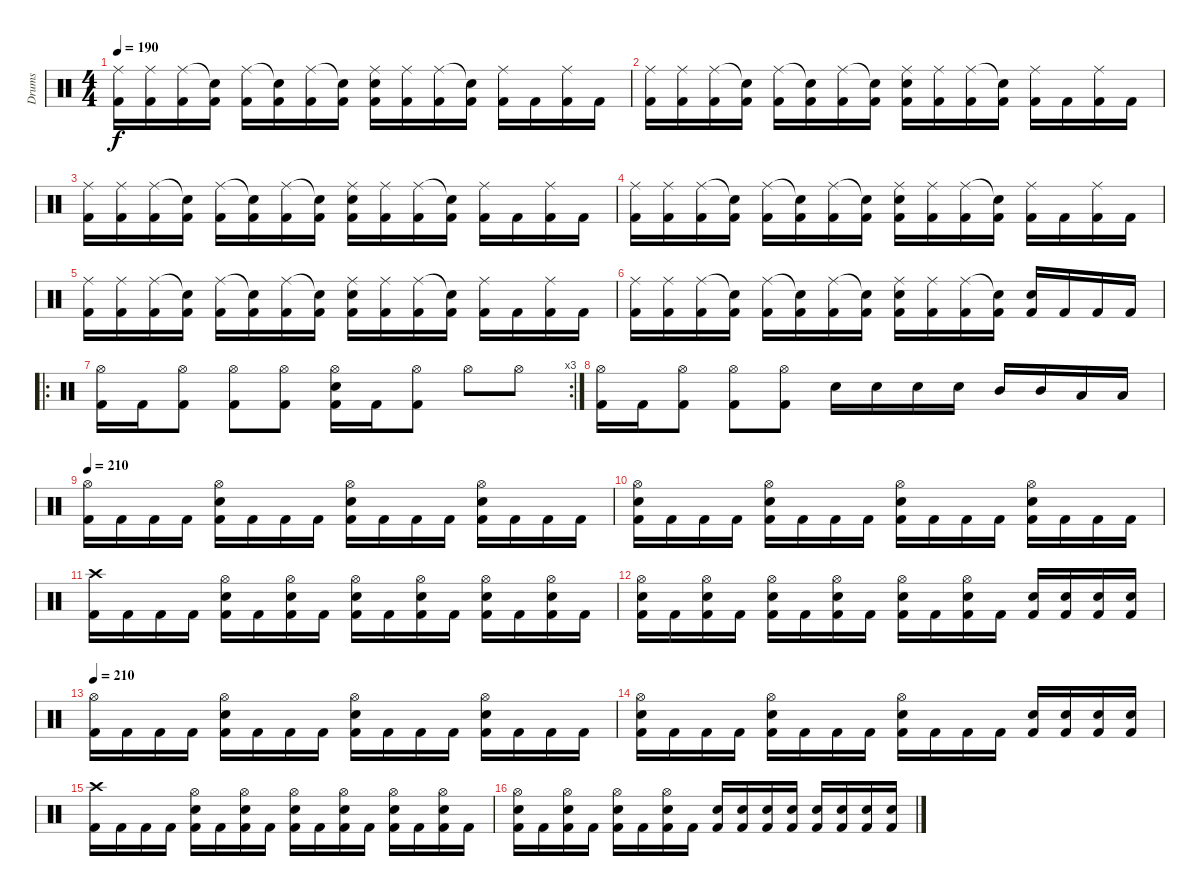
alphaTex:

\track ("Drums" "Drums") {instrument percussion}
\staff {score}
\articulation defaults
\ts (4 4)
\tempo 190
\clef neutral
\ks c
("Ride (middle)" "Kick (hit) 2").16{dy f} ("Ride (middle)" "Kick (hit) 2").16 ("Ride (middle)" "Kick (hit) 2").16 ("Snare (hit)"{t} "Kick (hit) 2").16 ("Ride (middle)" "Kick (hit) 2").16 ("Snare (hit)"{t} "Kick (hit) 2").16 ("Ride (middle)" "Kick (hit) 2").16 ("Snare (hit)"{t} "Kick (hit) 2").16 ("Ride (middle)" "Snare (hit) 2" "Kick (hit) 2").16 ("Ride (middle)" "Kick (hit) 2").16 ("Ride (middle)" "Kick (hit) 2").16 ("Snare (hit)"{t} "Kick (hit) 2").16 ("Ride (middle)" "Kick (hit) 2").16 "Kick (hit) 2".16 ("Ride (middle)" "Kick (hit) 2").16 "Kick (hit) 2".16 |
("Ride (middle)" "Kick (hit) 2").16 ("Ride (middle)" "Kick (hit) 2").16 ("Ride (middle)" "Kick (hit) 2").16 ("Snare (hit)"{t} "Kick (hit) 2").16 ("Ride (middle)" "Kick (hit) 2").16 ("Snare (hit)"{t} "Kick (hit) 2").16 ("Ride (middle)" "Kick (hit) 2").16 ("Snare (hit)"{t} "Kick (hit) 2").16 ("Ride (middle)" "Snare (hit) 2" "Kick (hit) 2").16 ("Ride (middle)" "Kick (hit) 2").16 ("Ride (middle)" "Kick (hit) 2").16 ("Snare (hit)"{t} "Kick (hit) 2").16 ("Ride (middle)" "Kick (hit) 2").16 "Kick (hit) 2".16 ("Ride (middle)" "Kick (hit) 2").16 "Kick (hit) 2".16 |
("Ride (middle)" "Kick (hit) 2").16 ("Ride (middle)" "Kick (hit) 2").16 ("Ride (middle)" "Kick (hit) 2").16 ("Snare (hit)"{t} "Kick (hit) 2").16 ("Ride (middle)" "Kick (hit) 2").16 ("Snare (hit)"{t} "Kick (hit) 2").16 ("Ride (middle)" "Kick (hit) 2").16 ("Snare (hit)"{t} "Kick (hit) 2").16 ("Ride (middle)" "Snare (hit) 2" "Kick (hit) 2").16 ("Ride (middle)" "Kick (hit) 2").16 ("Ride (middle)" "Kick (hit) 2").16 ("Snare (hit)"{t} "Kick (hit) 2").16 ("Ride (middle)" "Kick (hit) 2").16 "Kick (hit) 2".16 ("Ride (middle)" "Kick (hit) 2").16 "Kick (hit) 2".16 |
("Ride (middle)" "Kick (hit) 2").16 ("Ride (middle)" "Kick (hit) 2").16 ("Ride (middle)" "Kick (hit) 2").16 ("Snare (hit)"{t} "Kick (hit) 2").16 ("Ride (middle)" "Kick (hit) 2").16 ("Snare (hit)"{t} "Kick (hit) 2").16 ("Ride (middle)" "Kick (hit) 2").16 ("Snare (hit)"{t} "Kick (hit) 2").16 ("Ride (middle)" "Snare (hit) 2" "Kick (hit) 2").16 ("Ride (middle)" "Kick (hit) 2").16 ("Ride (middle)" "Kick (hit) 2").16 ("Snare (hit)"{t} "Kick (hit) 2").16 ("Ride (middle)" "Kick (hit) 2").16 "Kick (hit) 2".16 ("Ride (middle)" "Kick (hit) 2").16 "Kick (hit) 2".16 |
("Ride (middle)" "Kick (hit) 2").16 ("Ride (middle)" "Kick (hit) 2").16 ("Ride (middle)" "Kick (hit) 2").16 ("Snare (hit)"{t} "Kick (hit) 2").16 ("Ride (middle)" "Kick (hit) 2").16 ("Snare (hit)"{t} "Kick (hit) 2").16 ("Ride (middle)" "Kick (hit) 2").16 ("Snare (hit)"{t} "Kick (hit) 2").16 ("Ride (middle)" "Snare (hit) 2" "Kick (hit) 2").16 ("Ride (middle)" "Kick (hit) 2").16 ("Ride (middle)" "Kick (hit) 2").16 ("Snare (hit)"{t} "Kick (hit) 2").16 ("Ride (middle)" "Kick (hit) 2").16 "Kick (hit) 2".16 ("Ride (middle)" "Kick (hit) 2").16 "Kick (hit) 2".16 |
("Ride (middle)" "Kick (hit) 2").16 ("Ride (middle)" "Kick (hit) 2").16 ("Ride (middle)" "Kick (hit) 2").16 ("Snare (hit)"{t} "Kick (hit) 2").16 ("Ride (middle)" "Kick (hit) 2").16 ("Snare (hit)"{t} "Kick (hit) 2").16 ("Ride (middle)" "Kick (hit) 2").16 ("Snare (hit)"{t} "Kick (hit) 2").16 ("Ride (middle)" "Snare (hit) 2" "Kick (hit) 2").16 ("Ride (middle)" "Kick (hit) 2").16 ("Ride (middle)" "Kick (hit) 2").16 ("Snare (hit)"{t} "Kick (hit) 2").16 ("Snare (hit) 2" "Kick (hit) 2").16 "Kick (hit) 2".16 "Kick (hit) 2".16 "Kick (hit) 2".16 |
\ro
\rc 3
("Hi-Hat (open)" "Kick (hit) 2").16 "Kick (hit) 2".16 ("Hi-Hat (open)" "Kick (hit) 2").8 ("Hi-Hat (open)" "Kick (hit) 2").8 ("Hi-Hat (open)" "Kick (hit) 2").8 ("Hi-Hat (open)" "Snare (hit) 2" "Kick (hit) 2").16 "Kick (hit) 2".16 ("Hi-Hat (open)" "Kick (hit) 2").8 "Hi-Hat (open)".8 "Hi-Hat (open)".8 |
("Hi-Hat (open)" "Kick (hit) 2").16 "Kick (hit) 2".16 ("Hi-Hat (open)" "Kick (hit) 2").8 ("Hi-Hat (open)" "Kick (hit) 2").8 ("Hi-Hat (open)" "Kick (hit) 2").8 "Electric Snare (hit)".16 "Electric Snare (hit)".16 "Electric Snare (hit)".16 "Electric Snare (hit)".16 "Mid Tom (hit)".16 "Mid Tom (hit)".16 "Low Tom (hit)".16 "Low Tom (hit)".16 |
\tempo 210
("Hi-Hat (open)" "Kick (hit) 2").16 "Kick (hit) 2".16 "Kick (hit) 2".16 "Kick (hit) 2".16 ("Hi-Hat (open)" "Snare (hit) 2" "Kick (hit) 2").16 "Kick (hit) 2".16 "Kick (hit) 2".16 "Kick (hit) 2".16 ("Hi-Hat (open)" "Snare (hit) 2" "Kick (hit) 2").16 "Kick (hit) 2".16 "Kick (hit) 2".16 "Kick (hit) 2".16 ("Hi-Hat (open)" "Snare (hit) 2" "Kick (hit) 2").16 "Kick (hit) 2".16 "Kick (hit) 2".16 "Kick (hit) 2".16 |
("Hi-Hat (open)" "Snare (hit) 2" "Kick (hit) 2").16 "Kick (hit) 2".16 "Kick (hit) 2".16 "Kick (hit) 2".16 ("Hi-Hat (open)" "Snare (hit) 2" "Kick (hit) 2").16 "Kick (hit) 2".16 "Kick (hit) 2".16 "Kick (hit) 2".16 ("Hi-Hat (open)" "Snare (hit) 2" "Kick (hit) 2").16 "Kick (hit) 2".16 "Kick (hit) 2".16 "Kick (hit) 2".16 ("Hi-Hat (open)" "Snare (hit) 2" "Kick (hit) 2").16 "Kick (hit) 2".16 "Kick (hit) 2".16 "Kick (hit) 2".16 |
("Crash high (hit)" "Kick (hit) 2").16 "Kick (hit) 2".16 "Kick (hit) 2".16 "Kick (hit) 2".16 ("Hi-Hat (open)" "Snare (hit) 2" "Kick (hit) 2").16 "Kick (hit) 2".16 ("Hi-Hat (open)" "Snare (hit) 2" "Kick (hit) 2").16 "Kick (hit) 2".16 ("Hi-Hat (open)" "Snare (hit) 2" "Kick (hit) 2").16 "Kick (hit) 2".16 ("Hi-Hat (open)" "Snare (hit) 2" "Kick (hit) 2").16 "Kick (hit) 2".16 ("Hi-Hat (open)" "Snare (hit) 2" "Kick (hit) 2").16 "Kick (hit) 2".16 ("Hi-Hat (open)" "Snare (hit) 2" "Kick (hit) 2").16 "Kick (hit) 2".16 |
("Hi-Hat (open)" "Snare (hit) 2" "Kick (hit) 2").16 "Kick (hit) 2".16 ("Hi-Hat (open)" "Snare (hit) 2" "Kick (hit) 2").16 "Kick (hit) 2".16 ("Hi-Hat (open)" "Snare (hit) 2" "Kick (hit) 2").16 "Kick (hit) 2".16 ("Hi-Hat (open)" "Snare (hit) 2" "Kick (hit) 2").16 "Kick (hit) 2".16 ("Hi-Hat (open)" "Snare (hit) 2" "Kick (hit) 2").16 "Kick (hit) 2".16 ("Hi-Hat (open)" "Snare (hit) 2" "Kick (hit) 2").16 "Kick (hit) 2".16 ("Snare (hit) 2" "Kick (hit) 2").16 ("Snare (hit) 2" "Kick (hit) 2").16 ("Snare (hit) 2" "Kick (hit) 2").16 ("Snare (hit) 2" "Kick (hit) 2").16 |
\tempo 210
("Hi-Hat (open)" "Kick (hit) 2").16 "Kick (hit) 2".16 "Kick (hit) 2".16 "Kick (hit) 2".16 ("Hi-Hat (open)" "Snare (hit) 2" "Kick (hit) 2").16 "Kick (hit) 2".16 "Kick (hit) 2".16 "Kick (hit) 2".16 ("Hi-Hat (open)" "Snare (hit) 2" "Kick (hit) 2").16 "Kick (hit) 2".16 "Kick (hit) 2".16 "Kick (hit) 2".16 ("Hi-Hat (open)" "Snare (hit) 2" "Kick (hit) 2").16 "Kick (hit) 2".16 "Kick (hit) 2".16 "Kick (hit) 2".16 |
("Hi-Hat (open)" "Snare (hit) 2" "Kick (hit) 2").16 "Kick (hit) 2".16 "Kick (hit) 2".16 "Kick (hit) 2".16 ("Hi-Hat (open)" "Snare (hit) 2" "Kick (hit) 2").16 "Kick (hit) 2".16 "Kick (hit) 2".16 "Kick (hit) 2".16 ("Hi-Hat (open)" "Snare (hit) 2" "Kick (hit) 2").16 "Kick (hit) 2".16 "Kick (hit) 2".16 "Kick (hit) 2".16 ("Snare (hit) 2" "Kick (hit) 2").16 ("Snare (hit) 2" "Kick (hit) 2").16 ("Snare (hit) 2" "Kick (hit) 2").16 ("Snare (hit) 2" "Kick (hit) 2").16 |
("Crash high (hit)" "Kick (hit) 2").16 "Kick (hit) 2".16 "Kick (hit) 2".16 "Kick (hit) 2".16 ("Hi-Hat (open)" "Snare (hit) 2" "Kick (hit) 2").16 "Kick (hit) 2".16 ("Hi-Hat (open)" "Snare (hit) 2" "Kick (hit) 2").16 "Kick (hit) 2".16 ("Hi-Hat (open)" "Snare (hit) 2" "Kick (hit) 2").16 "Kick (hit) 2".16 ("Hi-Hat (open)" "Snare (hit) 2" "Kick (hit) 2").16 "Kick (hit) 2".16 ("Hi-Hat (open)" "Snare (hit) 2" "Kick (hit) 2").16 "Kick (hit) 2".16 ("Hi-Hat (open)" "Snare (hit) 2" "Kick (hit) 2").16 "Kick (hit) 2".16 |
("Hi-Hat (open)" "Snare (hit) 2" "Kick (hit) 2").16 "Kick (hit) 2".16 ("Hi-Hat (open)" "Snare (hit) 2" "Kick (hit) 2").16 "Kick (hit) 2".16 ("Hi-Hat (open)" "Snare (hit) 2" "Kick (hit) 2").16 "Kick (hit) 2".16 ("Hi-Hat (open)" "Snare (hit) 2" "Kick (hit) 2").16 "Kick (hit) 2".16 ("Snare (hit) 2" "Kick (hit) 2").16 ("Snare (hit) 2" "Kick (hit) 2").16 ("Snare (hit) 2" "Kick (hit) 2").16 ("Snare (hit) 2" "Kick (hit) 2").16 ("Snare (hit) 2" "Kick (hit) 2").16 ("Snare (hit) 2" "Kick (hit) 2").16 ("Snare (hit) 2" "Kick (hit) 2").16 ("Snare (hit) 2" "Kick (hit) 2").16
